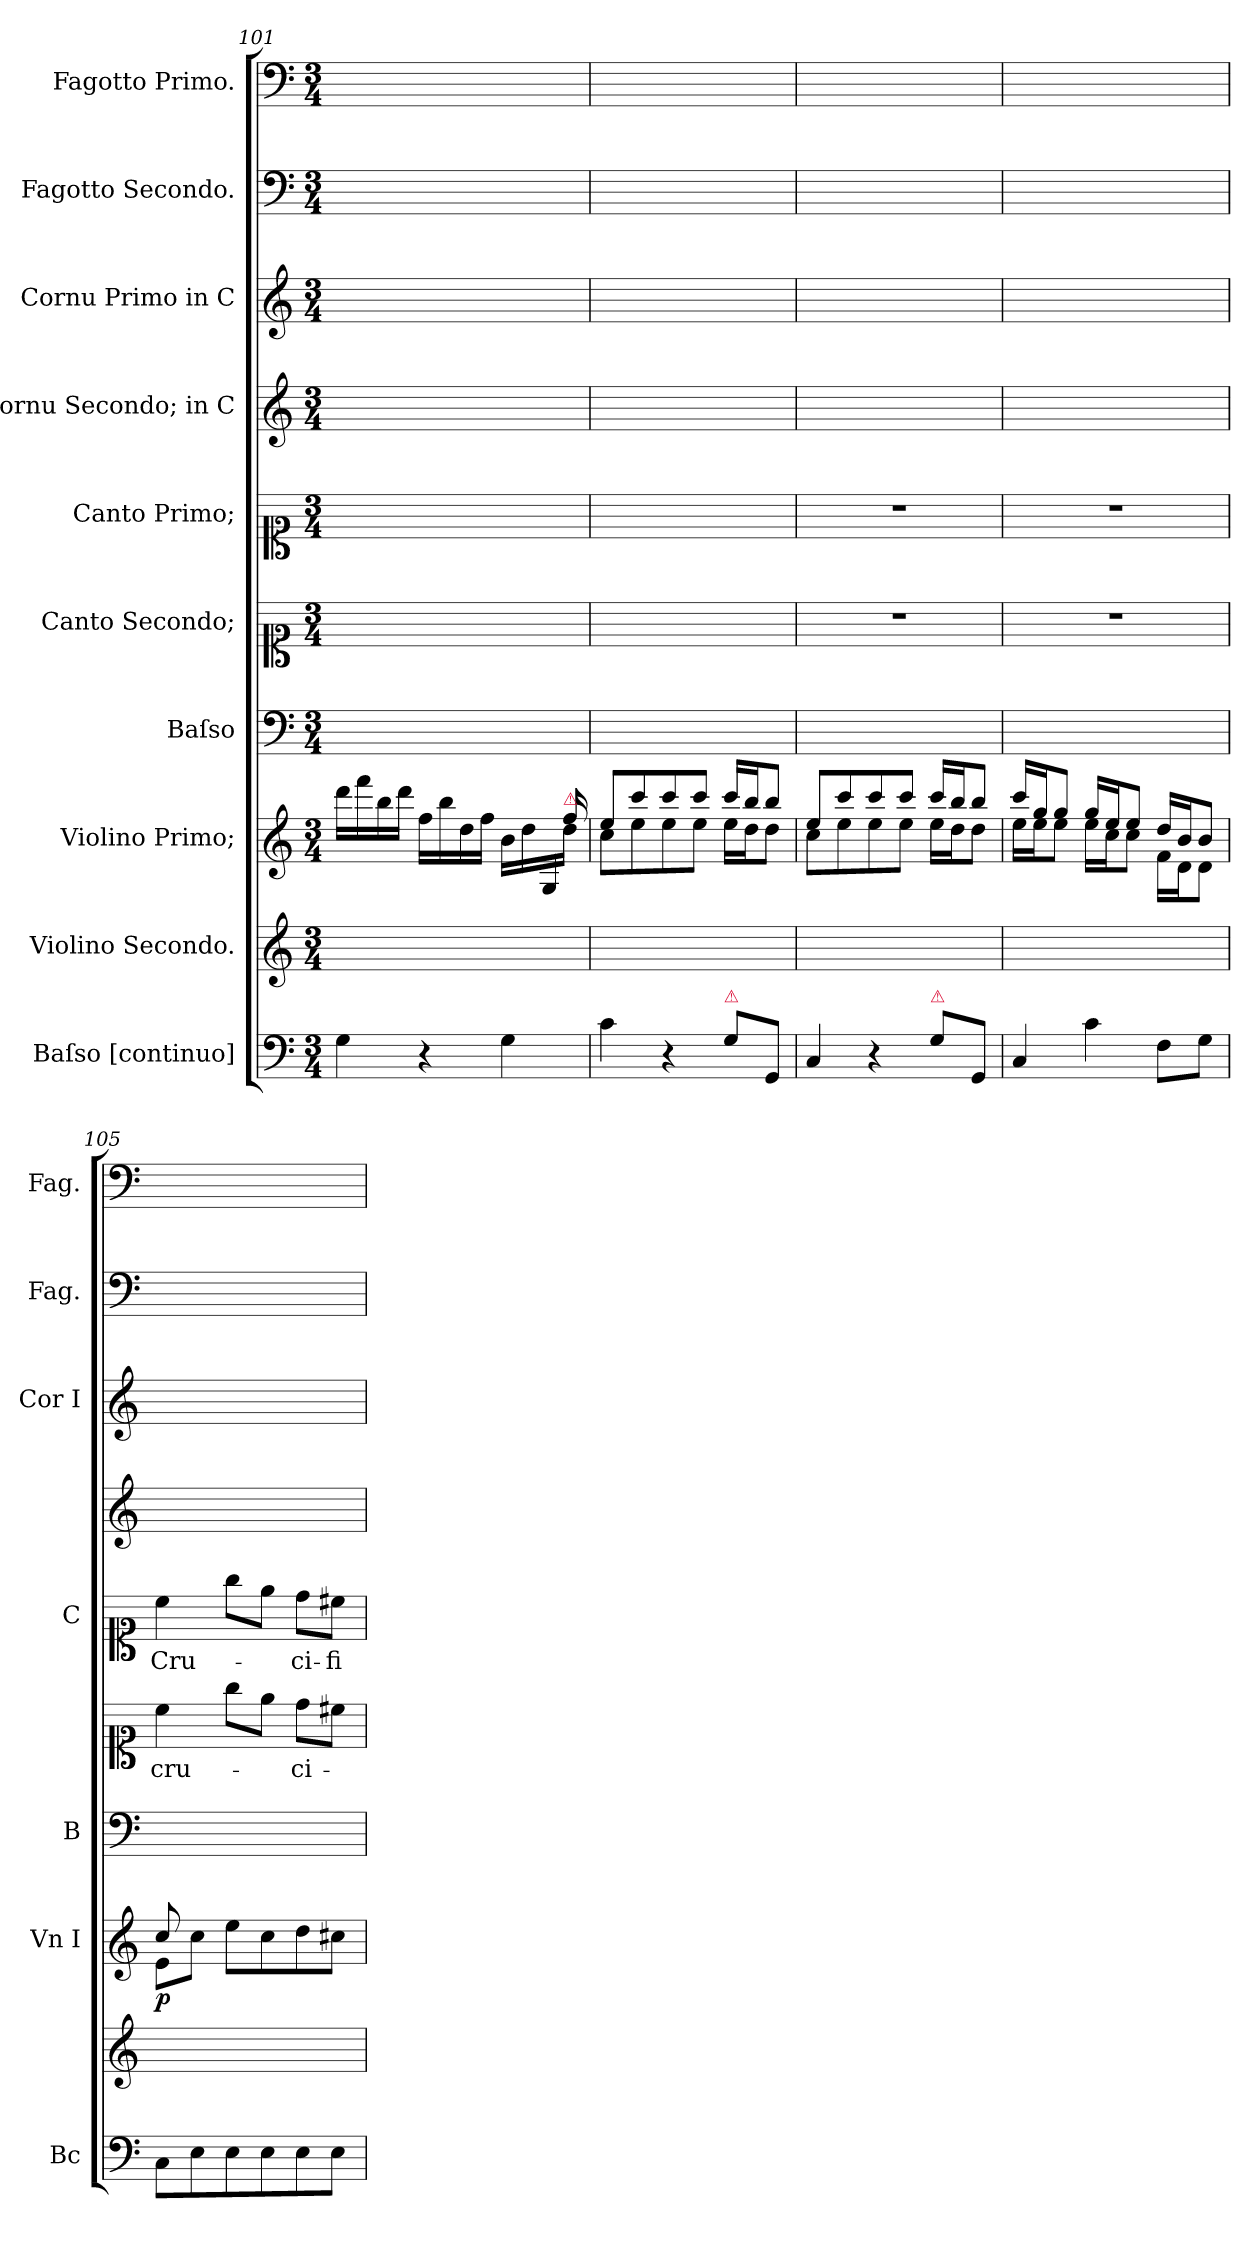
**kern	**kern	**kern	**dynam	**kern	**kern	**text	**kern	**text	**kern	**kern	**kern	**kern
*part10	*part9	*part8	*part8	*part7	*part6	*part6	*part5	*part5	*part4	*part3	*part2	*part1
*staff10	*staff9	*staff8	*staff8	*staff7	*staff6	*staff6	*staff5	*staff5	*staff4	*staff3	*staff2	*staff1
*I"Baſso [continuo]	*I"Violino Secondo.	*I"Violino Primo;	*	*I"Baſso	*I"Canto Secondo;	*	*I"Canto Primo;	*	*I"Cornu Secondo; in C	*I"Cornu Primo in C	*I"Fagotto Secondo.	*I"Fagotto Primo.
*I'Bc	*	*I'Vn I	*	*I'B	*	*	*I'C	*	*	*I'Cor I	*I'Fag.	*I'Fag.
*clefF4	*clefG2	*clefG2	*	*clefF4	*clefC1	*	*clefC1	*	*clefG2	*clefG2	*clefF4	*clefF4
*k[]	*k[]	*k[]	*	*k[]	*k[]	*	*k[]	*	*k[]	*k[]	*k[]	*k[]
*M3/4	*M3/4	*M3/4	*	*M3/4	*M3/4	*	*M3/4	*	*M3/4	*M3/4	*M3/4	*M3/4
=101	=101	=101	=101	=101	=101	=101	=101	=101	=101	=101	=101	=101
*	*	*^	*	*	*	*	*	*	*	*	*	*
4G	2.ryy	16dddLL	16ryy	.	2.ryy	2.ryy	.	2.ryy	.	2.ryy	2.ryy	2.ryy	2.ryy
.	.	16fff	16ryy	.	.	.	.	.	.	.	.	.	.
.	.	16bb	8ryy	.	.	.	.	.	.	.	.	.	.
.	.	16dddJJ	.	.	.	.	.	.	.	.	.	.	.
4r	.	16ffLL	4ryy	.	.	.	.	.	.	.	.	.	.
.	.	16bb	.	.	.	.	.	.	.	.	.	.	.
.	.	16dd	.	.	.	.	.	.	.	.	.	.	.
.	.	16ffJJ	.	.	.	.	.	.	.	.	.	.	.
4G	.	16b\LL	8ryy	.	.	.	.	.	.	.	.	.	.
.	.	16dd\	.	.	.	.	.	.	.	.	.	.	.
.	.	16G/	16ryy	.	.	.	.	.	.	.	.	.	.
!	!	!LO:TX:a:color=crimson:t=⚠	!	!	!	!	!	!	!	!	!	!	!
.	.	16dd\JJ	16ff/	.	.	.	.	.	.	.	.	.	.
=102	=102	=102	=102	=102	=102	=102	=102	=102	=102	=102	=102	=102	=102
4c	2.ryy	8eeL	8ccL	.	2.ryy	2.ryy	.	2.ryy	.	2.ryy	2.ryy	2.ryy	2.ryy
.	.	8ccc	8ee	.	.	.	.	.	.	.	.	.	.
4r	.	8ccc	8ee	.	.	.	.	.	.	.	.	.	.
.	.	8cccJ	8eeJ	.	.	.	.	.	.	.	.	.	.
!LO:TX:a:color=crimson:t=⚠	!	!	!	!	!	!	!	!	!	!	!	!	!
8G\L	.	16cccLL	16eeLL	.	.	.	.	.	.	.	.	.	.
.	.	16bbJ	16ddJ	.	.	.	.	.	.	.	.	.	.
8GG/J	.	8bbJ	8ddJ	.	.	.	.	.	.	.	.	.	.
=103	=103	=103	=103	=103	=103	=103	=103	=103	=103	=103	=103	=103	=103
4C	2.ryy	8eeL	8ccL	.	2.ryy	2.r	.	2.r	.	2.ryy	2.ryy	2.ryy	2.ryy
.	.	8ccc	8ee	.	.	.	.	.	.	.	.	.	.
4r	.	8ccc	8ee	.	.	.	.	.	.	.	.	.	.
.	.	8cccJ	8eeJ	.	.	.	.	.	.	.	.	.	.
!LO:TX:a:color=crimson:t=⚠	!	!	!	!	!	!	!	!	!	!	!	!	!
8G\L	.	16cccLL	16eeLL	.	.	.	.	.	.	.	.	.	.
.	.	16bbJ	16ddJ	.	.	.	.	.	.	.	.	.	.
8GG/J	.	8bbJ	8ddJ	.	.	.	.	.	.	.	.	.	.
=104	=104	=104	=104	=104	=104	=104	=104	=104	=104	=104	=104	=104	=104
4C	2.ryy	16cccLL	16eeLL	.	2.ryy	2.r	.	2.r	.	2.ryy	2.ryy	2.ryy	2.ryy
.	.	16ggJ	16eeJ	.	.	.	.	.	.	.	.	.	.
.	.	8ggJ	8eeJ	.	.	.	.	.	.	.	.	.	.
4c	.	16ggLL	16eeLL	.	.	.	.	.	.	.	.	.	.
.	.	16eeJ	16ccJ	.	.	.	.	.	.	.	.	.	.
.	.	8eeJ	8ccJ	.	.	.	.	.	.	.	.	.	.
8FL	.	16ddLL	16fLL	.	.	.	.	.	.	.	.	.	.
.	.	16bJ	16dJ	.	.	.	.	.	.	.	.	.	.
8GJ	.	8bJ	8dJ	.	.	.	.	.	.	.	.	.	.
=105	=105	=105	=105	=105	=105	=105	=105	=105	=105	=105	=105	=105	=105
!	!	!	!	!LO:DY:b	!	!	!	!	!	!	!	!	!
8CL	2.ryy	8e\L	8cc/	p	2.ryy	4cc\	cru-	4cc	Cru-	2.ryy	2.ryy	2.ryy	2.ryy
8E	.	8ccJ	8ryy	.	.	.	.	.	.	.	.	.	.
8E	.	8eeL	2ryy	.	.	8gg\L	.	8ggL	.	.	.	.	.
8E	.	8cc	.	.	.	8ee\J	.	8eeJ	.	.	.	.	.
8E	.	8dd	.	.	.	8dd\L	-ci-	8ddL	-ci-	.	.	.	.
8EJ	.	8cc#XJ	.	.	.	8cc#X\J	.	8cc#XJ	-fi-	.	.	.	.
*	*	*v	*v	*	*	*	*	*	*	*	*	*	*
=	=	=	=	=	=	=	=	=	=	=	=	=
*-	*-	*-	*-	*-	*-	*-	*-	*-	*-	*-	*-	*-
